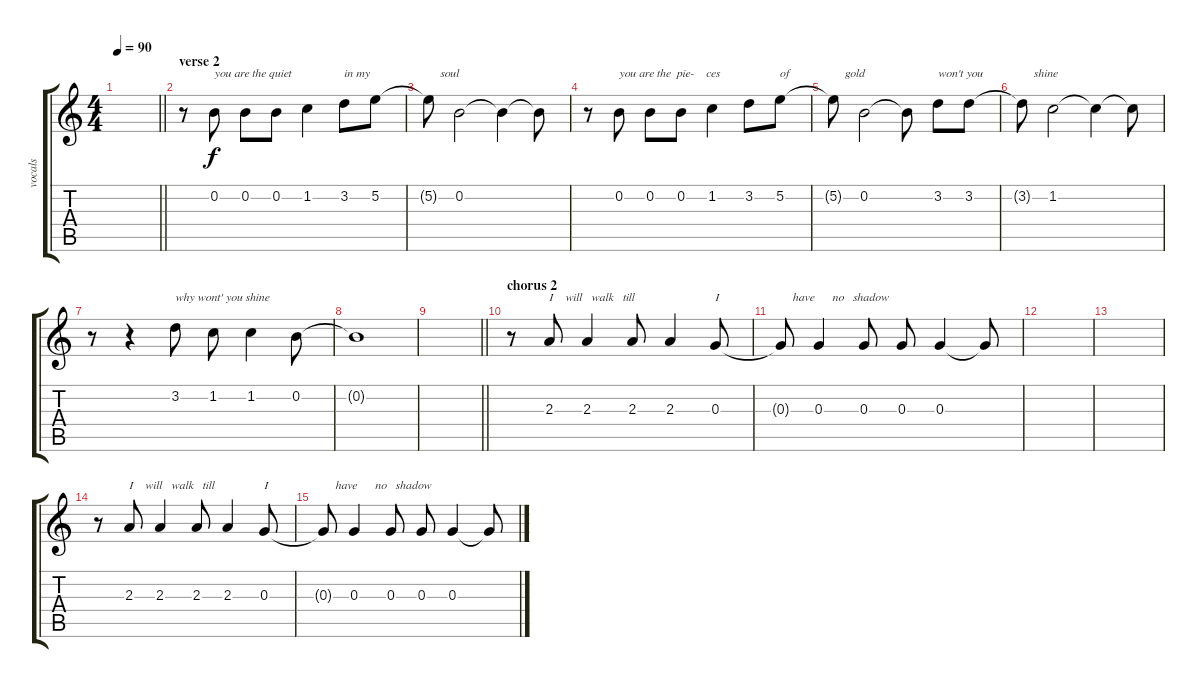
\track ("vocals" "vocals") {instrument electricguitarjazz}
\staff {score tabs}
\tuning (E4 B3 G3 D3 A2 E2) {hide}
\ts (4 4)
\tempo 90
\clef g2
\barLineRight lightlight
\ks c
|
\section ("" "verse 2")
r.8 0.2.8{txt "you are the quiet"} 0.2.8 0.2.8 1.2.4 3.2.8{txt "in my "} 5.2.8 |
5.2{t}.8{txt "    soul"} 0.2.2 0.2{t}.4 0.2{t}.8 |
r.8 0.2.8{txt "you are the  pie-    ces "} 0.2.8 0.2.8 1.2.4 3.2.8 5.2.8{txt "of"} |
5.2{t}.8{txt "    gold"} 0.2.2 0.2{t}.8 3.2.8{txt "won't you "} 3.2.8 |
3.2{t}.8{txt "    shine "} 1.2.2 1.2{t}.4 1.2{t}.8 |
r.8 r.4 3.2.8{txt "why wont' you shine"} 1.2.8 1.2.4 0.2.8 |
0.2{t}.1 |
\barLineRight lightlight
|
\section ("" "chorus 2")
r.8 2.3.8{txt "I    will   walk   till   "} 2.3.4 2.3.8 2.3.4 0.3.8{txt "I"} |
0.3{t}.8{txt "    have      no   shadow"} 0.3.4 0.3.8 0.3.8 0.3.4 0.3{t}.8 |
|
|
r.8 2.3.8{txt "I    will   walk   till   "} 2.3.4 2.3.8 2.3.4 0.3.8{txt "I"} |
0.3{t}.8{txt "    have      no   shadow"} 0.3.4 0.3.8 0.3.8 0.3.4 0.3{t}.8
